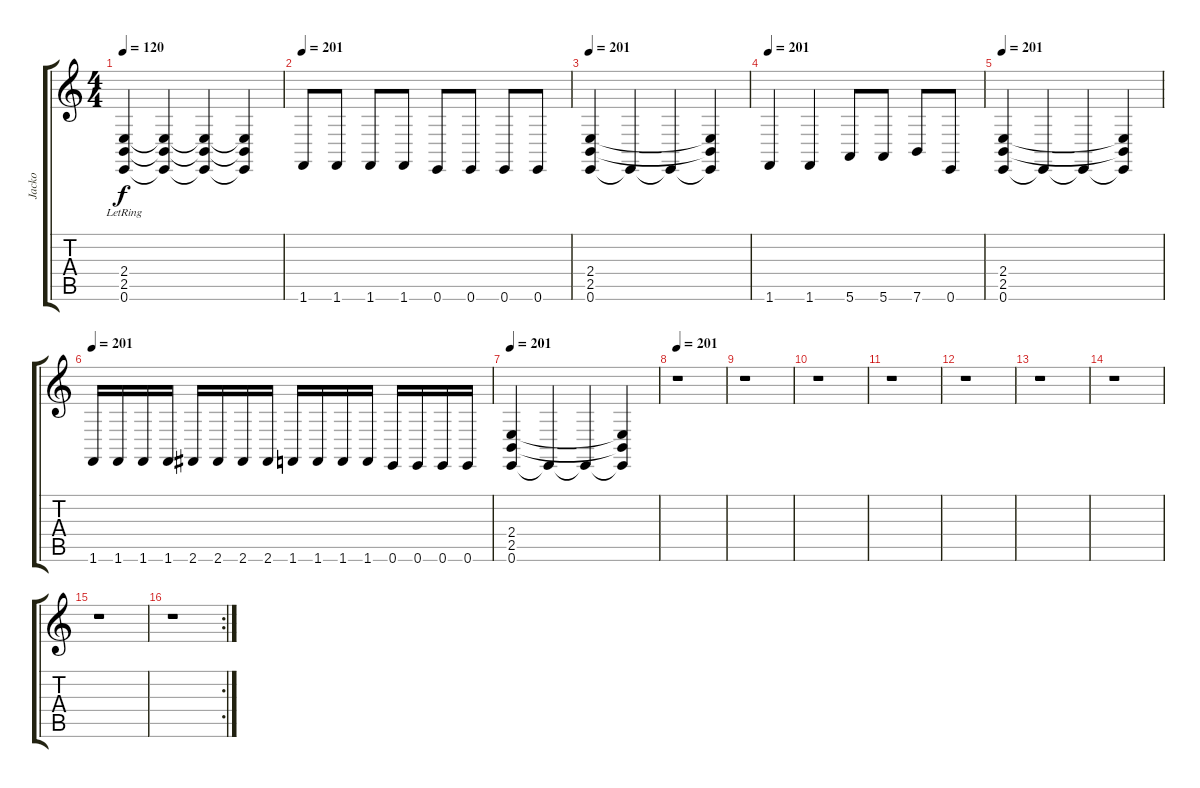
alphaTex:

\track ("Jacko" "Jacko") {instrument lead1square}
\staff {score tabs}
\tuning (E4 B3 G3 D3 A2 E2) {hide}
\ts (4 4)
\tempo 120
\tempo 201
\tempo 120
\clef g2
\ks c
(2.4{lr} 2.5{lr} 0.6{lr}).4{dy f instrument lead1square} (2.4{t} 2.5{t} 0.6{t}).4 (2.4{t} 2.5{t} 0.6{t}).4 (2.4{t} 2.5{t} 0.6{t}).4 |
\tempo 201
1.6.8 1.6.8 1.6.8 1.6.8 0.6.8 0.6.8 0.6.8 0.6.8 |
\tempo 201
(2.4 2.5 0.6).4 0.6{t}.4 0.6{t}.4 (2.4{t} 2.5{t} 0.6{t}).4 |
\tempo 201
1.6.4 1.6.4 5.6.8 5.6.8 7.6.8 0.6.8 |
\tempo 201
(2.4 2.5 0.6).4 0.6{t}.4 0.6{t}.4 (2.4{t} 2.5{t} 0.6{t}).4 |
\tempo 201
1.6.16 1.6.16 1.6.16 1.6.16 2.6.16 2.6.16 2.6.16 2.6.16 1.6.16 1.6.16 1.6.16 1.6.16 0.6.16 0.6.16 0.6.16 0.6.16 |
\tempo 201
(2.4 2.5 0.6).4 0.6{t}.4 0.6{t}.4 (2.4{t} 2.5{t} 0.6{t}).4 |
\tempo 201
r.1 |
r.1 |
r.1 |
r.1 |
r.1 |
r.1 |
r.1 |
r.1 |
\rc 2
r.1
